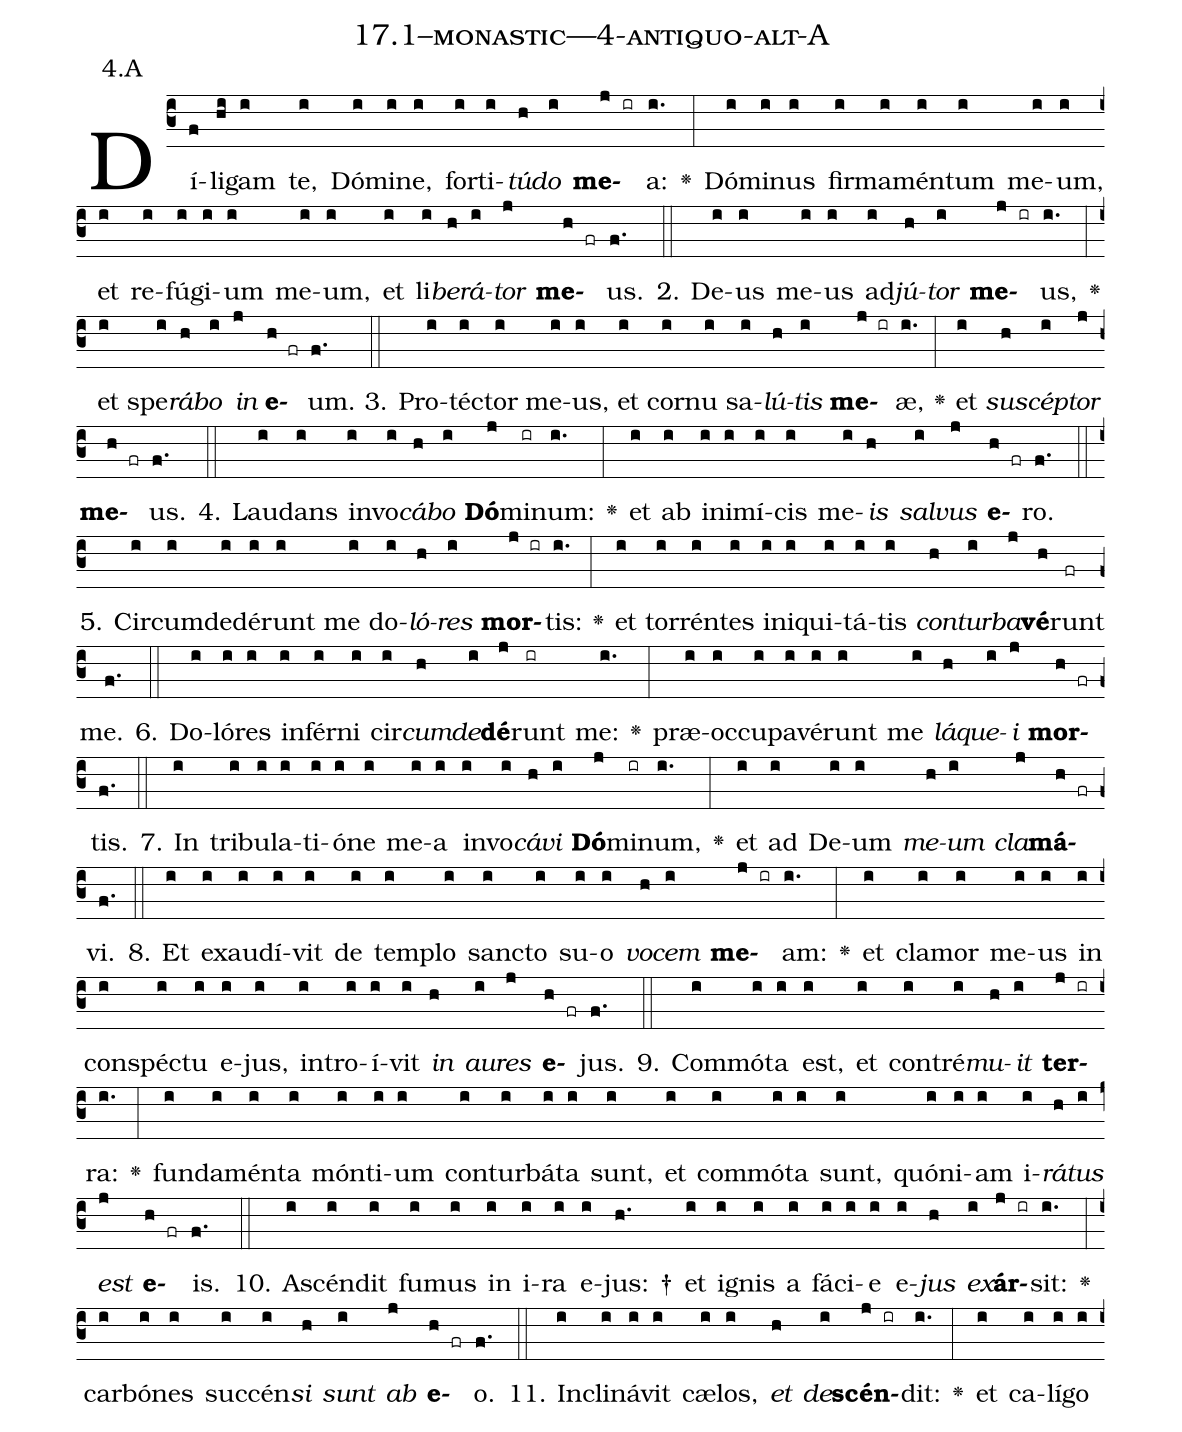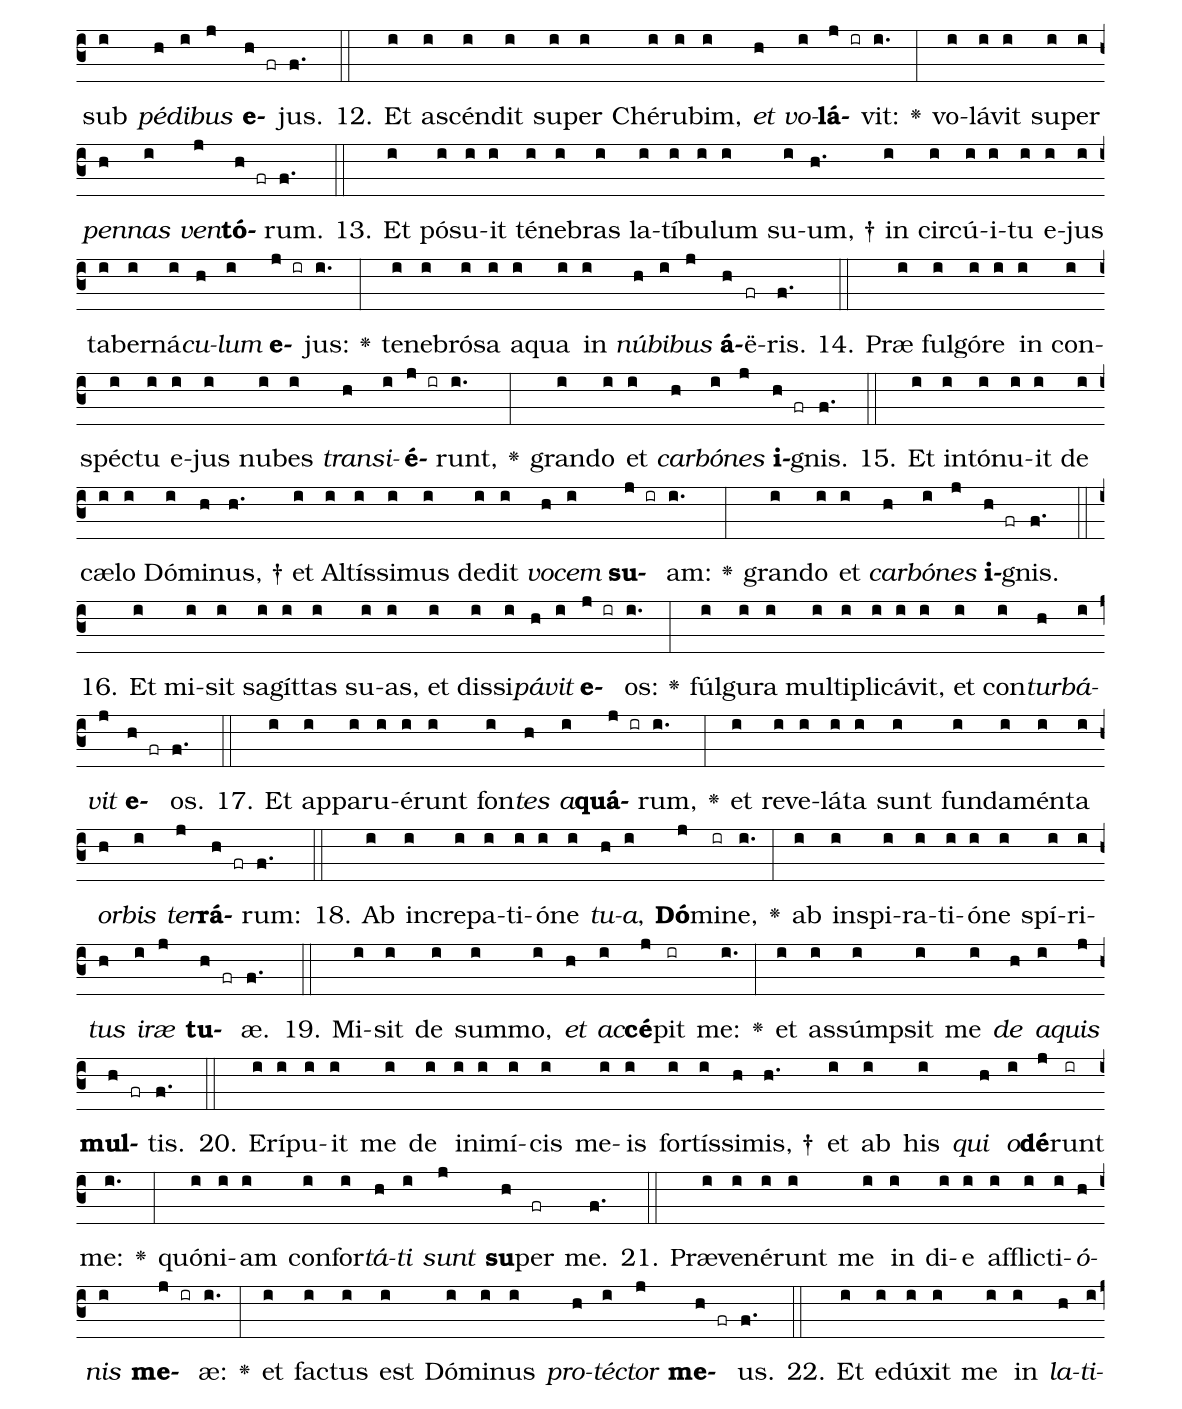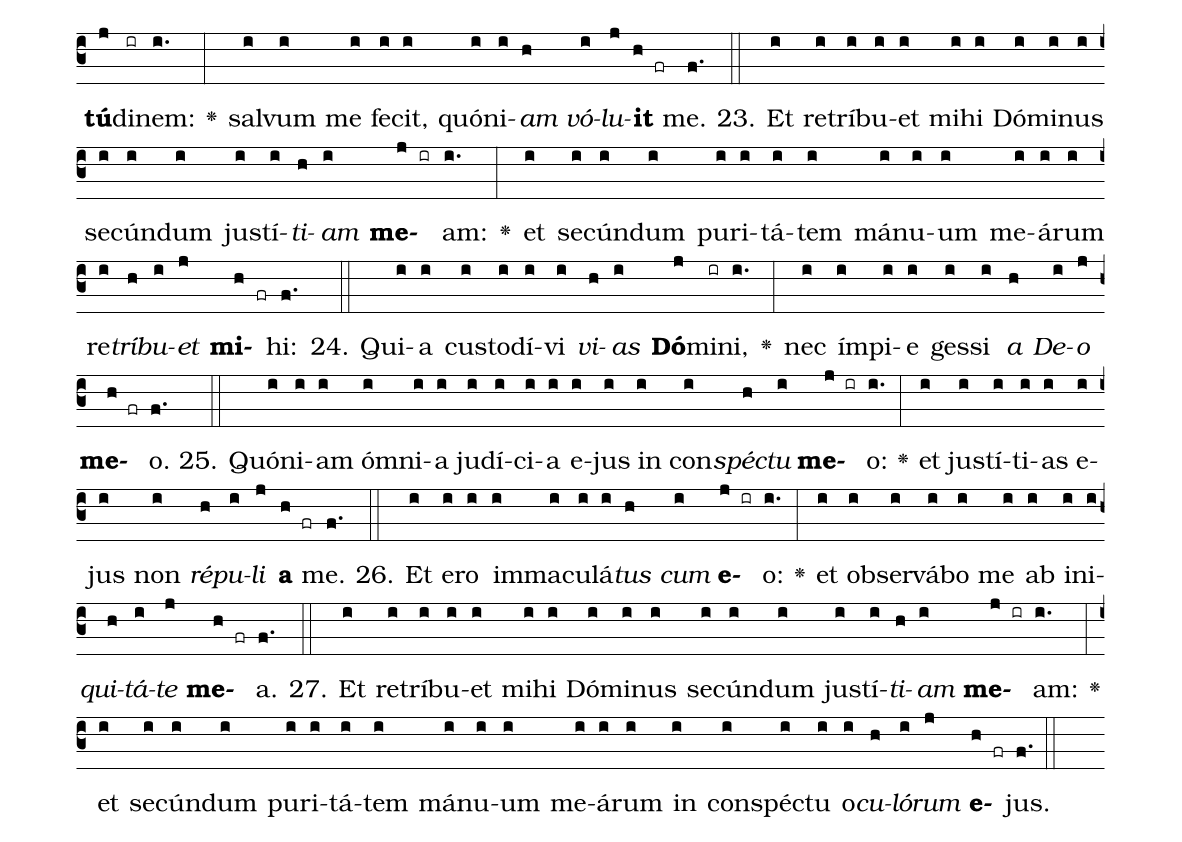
name: 17.1--monastic---4-antiquo-alt-A;
annotation: 4.A;
%%
(c3)Dí(f)li(hi)gam(i) te,(i) Dó(i)mi(i)ne,(i) for(i)ti(i)<i>tú</i>(h)<i>do</i>(i) <b>me</b>(j ir)a:(i.) <v>\greheightstar</v>(:) Dó(i)mi(i)nus(i) fir(i)ma(i)mén(i)tum(i) me(i)um,(i) et(i) re(i)fú(i)gi(i)um(i) me(i)um,(i) et(i) li(i)<i>be</i>(h)<i>rá</i>(i)<i>tor</i>(j) <b>me</b>(h fr)us.(f.) (::)
2. De(i)us(i) me(i)us(i) ad(i)<i>jú</i>(h)<i>tor</i>(i) <b>me</b>(j ir)us,(i.) <v>\greheightstar</v>(:) et(i) spe(i)<i>rá</i>(h)<i>bo</i>(i) <i>in</i>(j) <b>e</b>(h fr)um.(f.) (::)
3. Pro(i)téc(i)tor(i) me(i)us,(i) et(i) cor(i)nu(i) sa(i)<i>lú</i>(h)<i>tis</i>(i) <b>me</b>(j ir)æ,(i.) <v>\greheightstar</v>(:) et(i) <i>su</i>(h)<i>scép</i>(i)<i>tor</i>(j) <b>me</b>(h fr)us.(f.) (::)
4. Lau(i)dans(i) in(i)vo(i)<i>cá</i>(h)<i>bo</i>(i) <b>Dó</b>(j)mi(ir)num:(i.) <v>\greheightstar</v>(:) et(i) ab(i) in(i)i(i)mí(i)cis(i) me(i)<i>is</i>(h) <i>sal</i>(i)<i>vus</i>(j) <b>e</b>(h fr)ro.(f.) (::)
5. Cir(i)cum(i)de(i)dé(i)runt(i) me(i) do(i)<i>ló</i>(h)<i>res</i>(i) <b>mor</b>(j ir)tis:(i.) <v>\greheightstar</v>(:) et(i) tor(i)rén(i)tes(i) in(i)i(i)qui(i)tá(i)tis(i) <i>con</i>(h)<i>tur</i>(i)<i>ba</i>(j)<b>vé</b>(h)runt(fr) me.(f.) (::)
6. Do(i)ló(i)res(i) in(i)fér(i)ni(i) cir(i)<i>cum</i>(h)<i>de</i>(i)<b>dé</b>(j)runt(ir) me:(i.) <v>\greheightstar</v>(:) præ(i)oc(i)cu(i)pa(i)vé(i)runt(i) me(i) <i>lá</i>(h)<i>que</i>(i)<i>i</i>(j) <b>mor</b>(h fr)tis.(f.) (::)
7. In(i) tri(i)bu(i)la(i)ti(i)ó(i)ne(i) me(i)a(i) in(i)vo(i)<i>cá</i>(h)<i>vi</i>(i) <b>Dó</b>(j)mi(ir)num,(i.) <v>\greheightstar</v>(:) et(i) ad(i) De(i)um(i) <i>me</i>(h)<i>um</i>(i) <i>cla</i>(j)<b>má</b>(h fr)vi.(f.) (::)
8. Et(i) ex(i)au(i)dí(i)vit(i) de(i) tem(i)plo(i) sanc(i)to(i) su(i)o(i) <i>vo</i>(h)<i>cem</i>(i) <b>me</b>(j ir)am:(i.) <v>\greheightstar</v>(:) et(i) cla(i)mor(i) me(i)us(i) in(i) con(i)spéc(i)tu(i) e(i)jus,(i) in(i)tro(i)í(i)vit(i) <i>in</i>(h) <i>au</i>(i)<i>res</i>(j) <b>e</b>(h fr)jus.(f.) (::)
9. Com(i)mó(i)ta(i) est,(i) et(i) con(i)tré(i)<i>mu</i>(h)<i>it</i>(i) <b>ter</b>(j ir)ra:(i.) <v>\greheightstar</v>(:) fun(i)da(i)mén(i)ta(i) món(i)ti(i)um(i) con(i)tur(i)bá(i)ta(i) sunt,(i) et(i) com(i)mó(i)ta(i) sunt,(i) quón(i)i(i)am(i) i(i)<i>rá</i>(h)<i>tus</i>(i) <i>est</i>(j) <b>e</b>(h fr)is.(f.) (::)
10. A(i)scén(i)dit(i) fu(i)mus(i) in(i) i(i)ra(i) e(i)jus: †(h.) et(i) i(i)gnis(i) a(i) fá(i)ci(i)e(i) e(i)<i>jus</i>(h) <i>ex</i>(i)<b>ár</b>(j ir)sit:(i.) <v>\greheightstar</v>(:) car(i)bó(i)nes(i) suc(i)cén(i)<i>si</i>(h) <i>sunt</i>(i) <i>ab</i>(j) <b>e</b>(h fr)o.(f.) (::)
11. In(i)cli(i)ná(i)vit(i) cæ(i)los,(i) <i>et</i>(h) <i>de</i>(i)<b>scén</b>(j ir)dit:(i.) <v>\greheightstar</v>(:) et(i) ca(i)lí(i)go(i) sub(i) <i>pé</i>(h)<i>di</i>(i)<i>bus</i>(j) <b>e</b>(h fr)jus.(f.) (::)
12. Et(i) a(i)scén(i)dit(i) su(i)per(i) Ché(i)ru(i)bim,(i) <i>et</i>(h) <i>vo</i>(i)<b>lá</b>(j ir)vit:(i.) <v>\greheightstar</v>(:) vo(i)lá(i)vit(i) su(i)per(i) <i>pen</i>(h)<i>nas</i>(i) <i>ven</i>(j)<b>tó</b>(h fr)rum.(f.) (::)
13. Et(i) pó(i)su(i)it(i) té(i)ne(i)bras(i) la(i)tí(i)bu(i)lum(i) su(i)um, †(h.) in(i) cir(i)cú(i)i(i)tu(i) e(i)jus(i) ta(i)ber(i)ná(i)<i>cu</i>(h)<i>lum</i>(i) <b>e</b>(j ir)jus:(i.) <v>\greheightstar</v>(:) te(i)ne(i)bró(i)sa(i) a(i)qua(i) in(i) <i>nú</i>(h)<i>bi</i>(i)<i>bus</i>(j) <b>á</b>(h)ë(fr)ris.(f.) (::)
14. Præ(i) ful(i)gó(i)re(i) in(i) con(i)spéc(i)tu(i) e(i)jus(i) nu(i)bes(i) <i>trans</i>(h)<i>i</i>(i)<b>é</b>(j ir)runt,(i.) <v>\greheightstar</v>(:) gran(i)do(i) et(i) <i>car</i>(h)<i>bó</i>(i)<i>nes</i>(j) <b>i</b>(h fr)gnis.(f.) (::)
15. Et(i) in(i)tó(i)nu(i)it(i) de(i) cæ(i)lo(i) Dó(i)mi(h)nus, †(h.) et(i) Al(i)tís(i)si(i)mus(i) de(i)dit(i) <i>vo</i>(h)<i>cem</i>(i) <b>su</b>(j ir)am:(i.) <v>\greheightstar</v>(:) gran(i)do(i) et(i) <i>car</i>(h)<i>bó</i>(i)<i>nes</i>(j) <b>i</b>(h fr)gnis.(f.) (::)
16. Et(i) mi(i)sit(i) sa(i)gít(i)tas(i) su(i)as,(i) et(i) dis(i)si(i)<i>pá</i>(h)<i>vit</i>(i) <b>e</b>(j ir)os:(i.) <v>\greheightstar</v>(:) fúl(i)gu(i)ra(i) mul(i)ti(i)pli(i)cá(i)vit,(i) et(i) con(i)<i>tur</i>(h)<i>bá</i>(i)<i>vit</i>(j) <b>e</b>(h fr)os.(f.) (::)
17. Et(i) ap(i)pa(i)ru(i)é(i)runt(i) fon(i)<i>tes</i>(h) <i>a</i>(i)<b>quá</b>(j ir)rum,(i.) <v>\greheightstar</v>(:) et(i) re(i)ve(i)lá(i)ta(i) sunt(i) fun(i)da(i)mén(i)ta(i) <i>or</i>(h)<i>bis</i>(i) <i>ter</i>(j)<b>rá</b>(h fr)rum:(f.) (::)
18. Ab(i) in(i)cre(i)pa(i)ti(i)ó(i)ne(i) <i>tu</i>(h)<i>a</i>,(i) <b>Dó</b>(j)mi(ir)ne,(i.) <v>\greheightstar</v>(:) ab(i) in(i)spi(i)ra(i)ti(i)ó(i)ne(i) spí(i)ri(i)<i>tus</i>(h) <i>i</i>(i)<i>ræ</i>(j) <b>tu</b>(h fr)æ.(f.) (::)
19. Mi(i)sit(i) de(i) sum(i)mo,(i) <i>et</i>(h) <i>ac</i>(i)<b>cé</b>(j)pit(ir) me:(i.) <v>\greheightstar</v>(:) et(i) as(i)súmp(i)sit(i) me(i) <i>de</i>(h) <i>a</i>(i)<i>quis</i>(j) <b>mul</b>(h fr)tis.(f.) (::)
20. E(i)rí(i)pu(i)it(i) me(i) de(i) in(i)i(i)mí(i)cis(i) me(i)is(i) for(i)tís(i)si(h)mis, †(h.) et(i) ab(i) his(i) <i>qui</i>(h) <i>o</i>(i)<b>dé</b>(j)runt(ir) me:(i.) <v>\greheightstar</v>(:) quón(i)i(i)am(i) con(i)for(i)<i>tá</i>(h)<i>ti</i>(i) <i>sunt</i>(j) <b>su</b>(h)per(fr) me.(f.) (::)
21. Præ(i)ve(i)né(i)runt(i) me(i) in(i) di(i)e(i) af(i)flic(i)ti(i)<i>ó</i>(h)<i>nis</i>(i) <b>me</b>(j ir)æ:(i.) <v>\greheightstar</v>(:) et(i) fac(i)tus(i) est(i) Dó(i)mi(i)nus(i) <i>pro</i>(h)<i>téc</i>(i)<i>tor</i>(j) <b>me</b>(h fr)us.(f.) (::)
22. Et(i) e(i)dú(i)xit(i) me(i) in(i) <i>la</i>(h)<i>ti</i>(i)<b>tú</b>(j)di(ir)nem:(i.) <v>\greheightstar</v>(:) sal(i)vum(i) me(i) fe(i)cit,(i) quón(i)i(i)<i>am</i>(h) <i>vó</i>(i)<i>lu</i>(j)<b>it</b>(h fr) me.(f.) (::)
23. Et(i) re(i)trí(i)bu(i)et(i) mi(i)hi(i) Dó(i)mi(i)nus(i) se(i)cún(i)dum(i) jus(i)tí(i)<i>ti</i>(h)<i>am</i>(i) <b>me</b>(j ir)am:(i.) <v>\greheightstar</v>(:) et(i) se(i)cún(i)dum(i) pu(i)ri(i)tá(i)tem(i) má(i)nu(i)um(i) me(i)á(i)rum(i) re(i)<i>trí</i>(h)<i>bu</i>(i)<i>et</i>(j) <b>mi</b>(h fr)hi:(f.) (::)
24. Qui(i)a(i) cus(i)to(i)dí(i)vi(i) <i>vi</i>(h)<i>as</i>(i) <b>Dó</b>(j)mi(ir)ni,(i.) <v>\greheightstar</v>(:) nec(i) ím(i)pi(i)e(i) ges(i)si(i) <i>a</i>(h) <i>De</i>(i)<i>o</i>(j) <b>me</b>(h fr)o.(f.) (::)
25. Quón(i)i(i)am(i) óm(i)ni(i)a(i) ju(i)dí(i)ci(i)a(i) e(i)jus(i) in(i) con(i)<i>spéc</i>(h)<i>tu</i>(i) <b>me</b>(j ir)o:(i.) <v>\greheightstar</v>(:) et(i) jus(i)tí(i)ti(i)as(i) e(i)jus(i) non(i) <i>ré</i>(h)<i>pu</i>(i)<i>li</i>(j) <b>a</b>(h fr) me.(f.) (::)
26. Et(i) e(i)ro(i) im(i)ma(i)cu(i)lá(i)<i>tus</i>(h) <i>cum</i>(i) <b>e</b>(j ir)o:(i.) <v>\greheightstar</v>(:) et(i) ob(i)ser(i)vá(i)bo(i) me(i) ab(i) in(i)i(i)<i>qui</i>(h)<i>tá</i>(i)<i>te</i>(j) <b>me</b>(h fr)a.(f.) (::)
27. Et(i) re(i)trí(i)bu(i)et(i) mi(i)hi(i) Dó(i)mi(i)nus(i) se(i)cún(i)dum(i) jus(i)tí(i)<i>ti</i>(h)<i>am</i>(i) <b>me</b>(j ir)am:(i.) <v>\greheightstar</v>(:) et(i) se(i)cún(i)dum(i) pu(i)ri(i)tá(i)tem(i) má(i)nu(i)um(i) me(i)á(i)rum(i) in(i) con(i)spéc(i)tu(i) o(i)<i>cu</i>(h)<i>ló</i>(i)<i>rum</i>(j) <b>e</b>(h fr)jus.(f.) (::)
